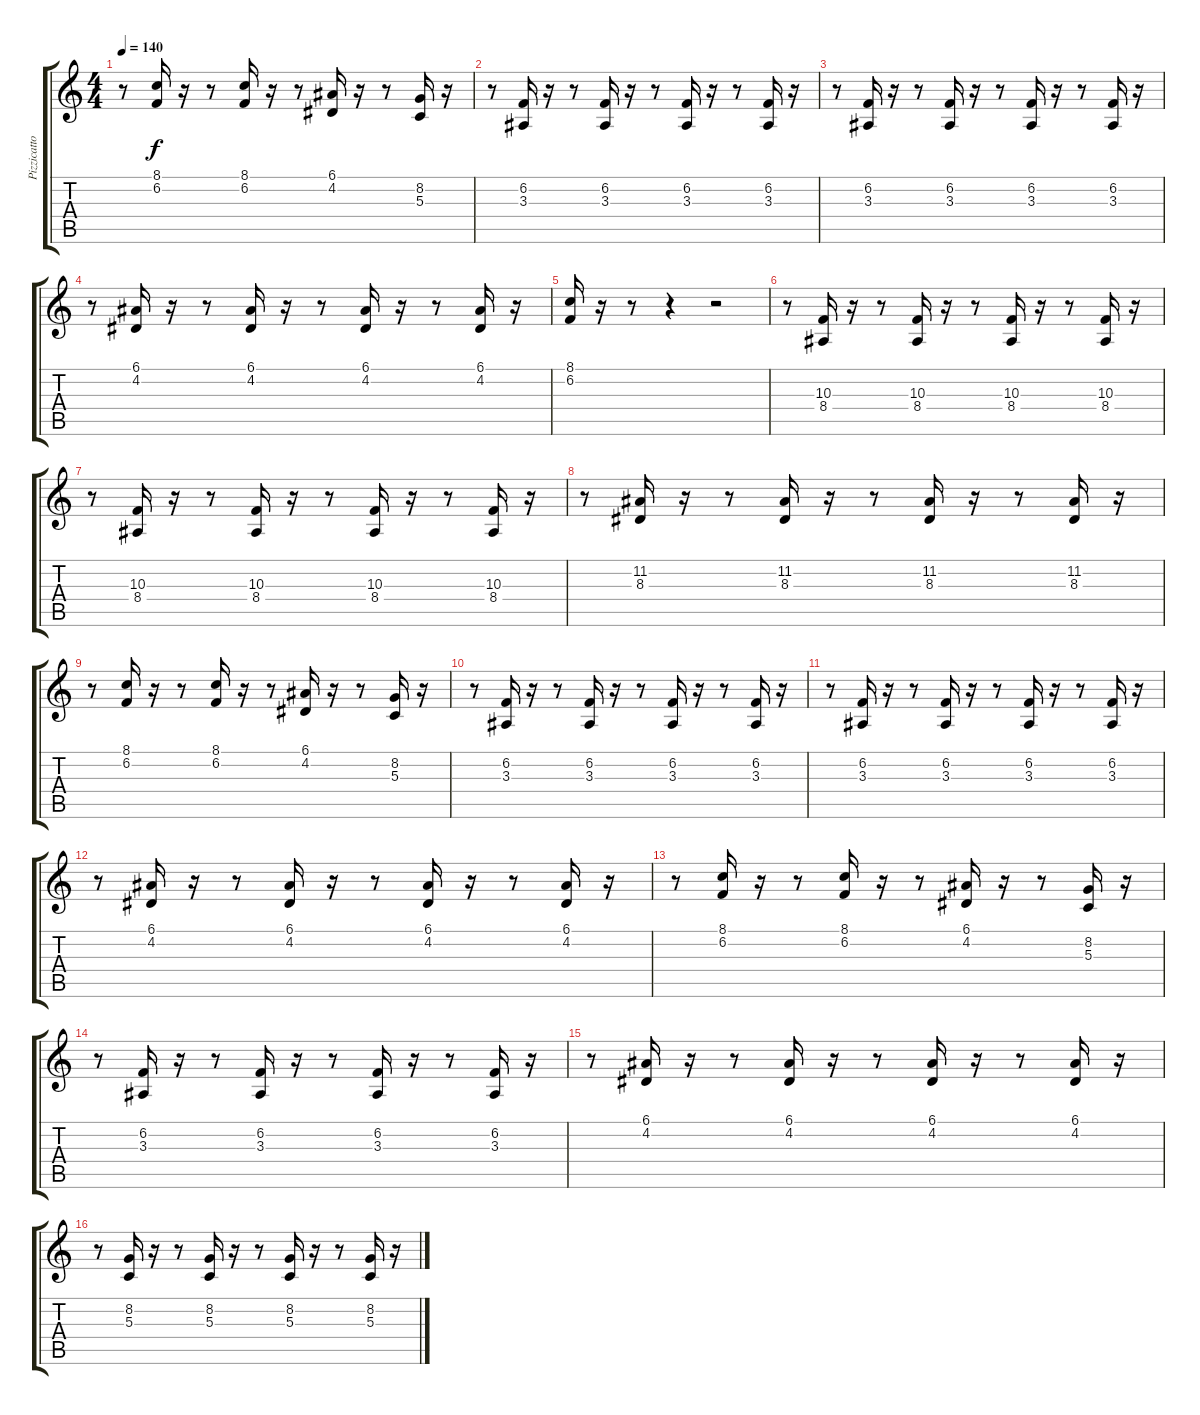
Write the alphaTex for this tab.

\track ("Pizzicatto" "Pizzicatto") {instrument pizzicatostrings}
\staff {score tabs}
\tuning (E4 B3 G3 D3 A2 E2) {hide}
\ts (4 4)
\tempo 140
\clef g2
\ks c
r.8{dy f} (8.1 6.2).16 r.16 r.8 (8.1 6.2).16 r.16 r.8 (6.1 4.2).16 r.16 r.8 (8.2 5.3).16 r.16 |
r.8 (6.2 3.3).16 r.16 r.8 (6.2 3.3).16 r.16 r.8 (6.2 3.3).16 r.16 r.8 (6.2 3.3).16 r.16 |
r.8 (6.2 3.3).16 r.16 r.8 (6.2 3.3).16 r.16 r.8 (6.2 3.3).16 r.16 r.8 (6.2 3.3).16 r.16 |
r.8 (6.1 4.2).16 r.16 r.8 (6.1 4.2).16 r.16 r.8 (6.1 4.2).16 r.16 r.8 (6.1 4.2).16 r.16 |
(8.1 6.2).16 r.16 r.8 r.4 r.2 |
r.8 (10.3 8.4).16 r.16 r.8 (10.3 8.4).16 r.16 r.8 (10.3 8.4).16 r.16 r.8 (10.3 8.4).16 r.16 |
r.8 (10.3 8.4).16 r.16 r.8 (10.3 8.4).16 r.16 r.8 (10.3 8.4).16 r.16 r.8 (10.3 8.4).16 r.16 |
r.8 (11.2 8.3).16 r.16 r.8 (11.2 8.3).16 r.16 r.8 (11.2 8.3).16 r.16 r.8 (11.2 8.3).16 r.16 |
r.8 (8.1 6.2).16 r.16 r.8 (8.1 6.2).16 r.16 r.8 (6.1 4.2).16 r.16 r.8 (8.2 5.3).16 r.16 |
r.8 (6.2 3.3).16 r.16 r.8 (6.2 3.3).16 r.16 r.8 (6.2 3.3).16 r.16 r.8 (6.2 3.3).16 r.16 |
r.8 (6.2 3.3).16 r.16 r.8 (6.2 3.3).16 r.16 r.8 (6.2 3.3).16 r.16 r.8 (6.2 3.3).16 r.16 |
r.8 (6.1 4.2).16 r.16 r.8 (6.1 4.2).16 r.16 r.8 (6.1 4.2).16 r.16 r.8 (6.1 4.2).16 r.16 |
r.8 (8.1 6.2).16 r.16 r.8 (8.1 6.2).16 r.16 r.8 (6.1 4.2).16 r.16 r.8 (8.2 5.3).16 r.16 |
r.8 (6.2 3.3).16 r.16 r.8 (6.2 3.3).16 r.16 r.8 (6.2 3.3).16 r.16 r.8 (6.2 3.3).16 r.16 |
r.8 (6.1 4.2).16 r.16 r.8 (6.1 4.2).16 r.16 r.8 (6.1 4.2).16 r.16 r.8 (6.1 4.2).16 r.16 |
r.8 (8.2 5.3).16 r.16 r.8 (8.2 5.3).16 r.16 r.8 (8.2 5.3).16 r.16 r.8 (8.2 5.3).16 r.16
